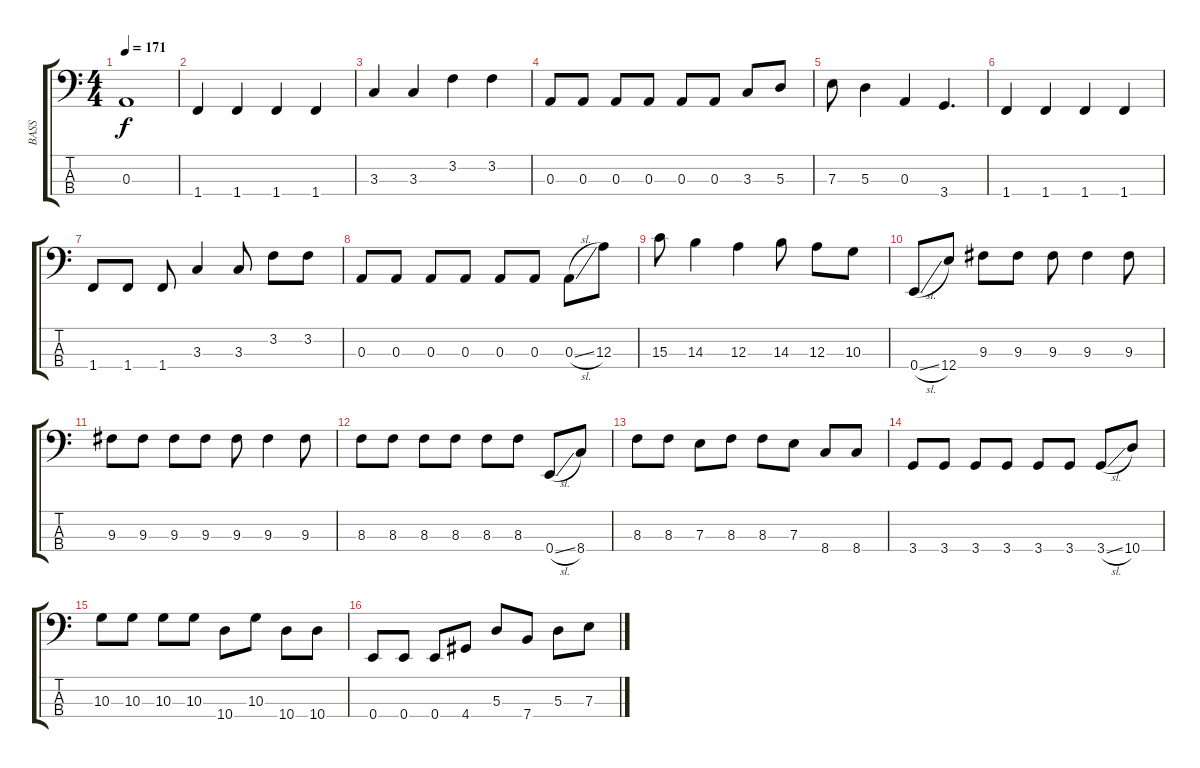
\track ("BASS" "BASS") {instrument electricbassfinger}
\staff {score tabs}
\tuning (G2 D2 A1 E1) {hide}
\ts (4 4)
\tempo 171
\clef f4
\ks c
0.3{t}.1{dy f} |
1.4.4 1.4.4 1.4.4 1.4.4 |
3.3.4 3.3.4 3.2.4 3.2.4 |
0.3.8 0.3.8 0.3.8 0.3.8 0.3.8 0.3.8 3.3.8 5.3.8 |
7.3.8 5.3.4 0.3.4 3.4.4{d} |
1.4.4 1.4.4 1.4.4 1.4.4 |
1.4.8 1.4.8 1.4.8 3.3.4 3.3.8 3.2.8 3.2.8 |
0.3.8 0.3.8 0.3.8 0.3.8 0.3.8 0.3.8 0.3{sl}.8 12.3.8 |
15.3.8 14.3.4 12.3.4 14.3.8 12.3.8 10.3.8 |
0.4{sl}.8 12.4.8 9.3.8 9.3.8 9.3.8 9.3.4 9.3.8 |
9.3.8 9.3.8 9.3.8 9.3.8 9.3.8 9.3.4 9.3.8 |
8.3.8 8.3.8 8.3.8 8.3.8 8.3.8 8.3.8 0.4{sl}.8 8.4.8 |
8.3.8 8.3.8 7.3.8 8.3.8 8.3.8 7.3.8 8.4.8 8.4.8 |
3.4.8 3.4.8 3.4.8 3.4.8 3.4.8 3.4.8 3.4{sl}.8 10.4.8 |
10.3.8 10.3.8 10.3.8 10.3.8 10.4.8 10.3.8 10.4.8 10.4.8 |
0.4.8 0.4.8 0.4.8 4.4.8 5.3.8 7.4.8 5.3.8 7.3.8
